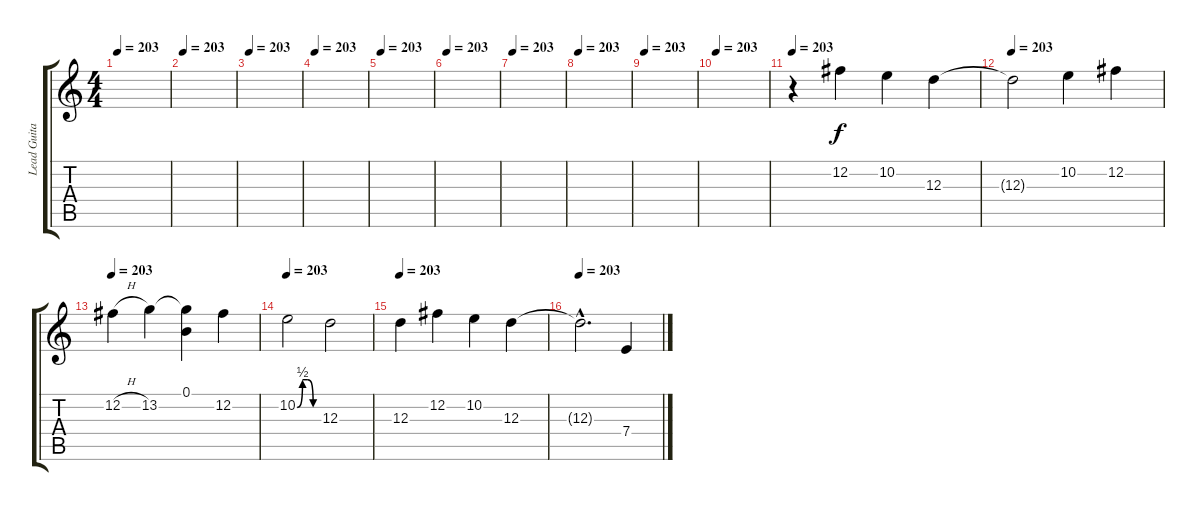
\track ("Lead Guitar II" "Lead Guita") {instrument distortionguitar}
\staff {score tabs}
\tuning (B3 Gb3 D3 A2 E2 B1) {hide}
\ts (4 4)
\tempo 203
\clef g2
\ks c
|
\tempo 203
|
\tempo 203
|
\tempo 203
|
\tempo 203
|
\tempo 203
|
\tempo 203
|
\tempo 203
|
\tempo 203
|
\tempo 203
|
\tempo 203
r.4 12.2.4 10.2.4 12.3.4 |
\tempo 203
12.3{t}.2 10.2.4 12.2.4 |
\tempo 203
12.2{h}.4 13.2.4 (0.1 13.2{t}).4 12.2.4 |
\tempo 203
10.2{be (custom 0 0 15 2 30 2 45 0 60 0)}.2 12.3.2 |
\tempo 203
12.3.4 12.2.4 10.2.4 12.3.4 |
\tempo 203
12.3{hac t}.2{d} 7.4.4
